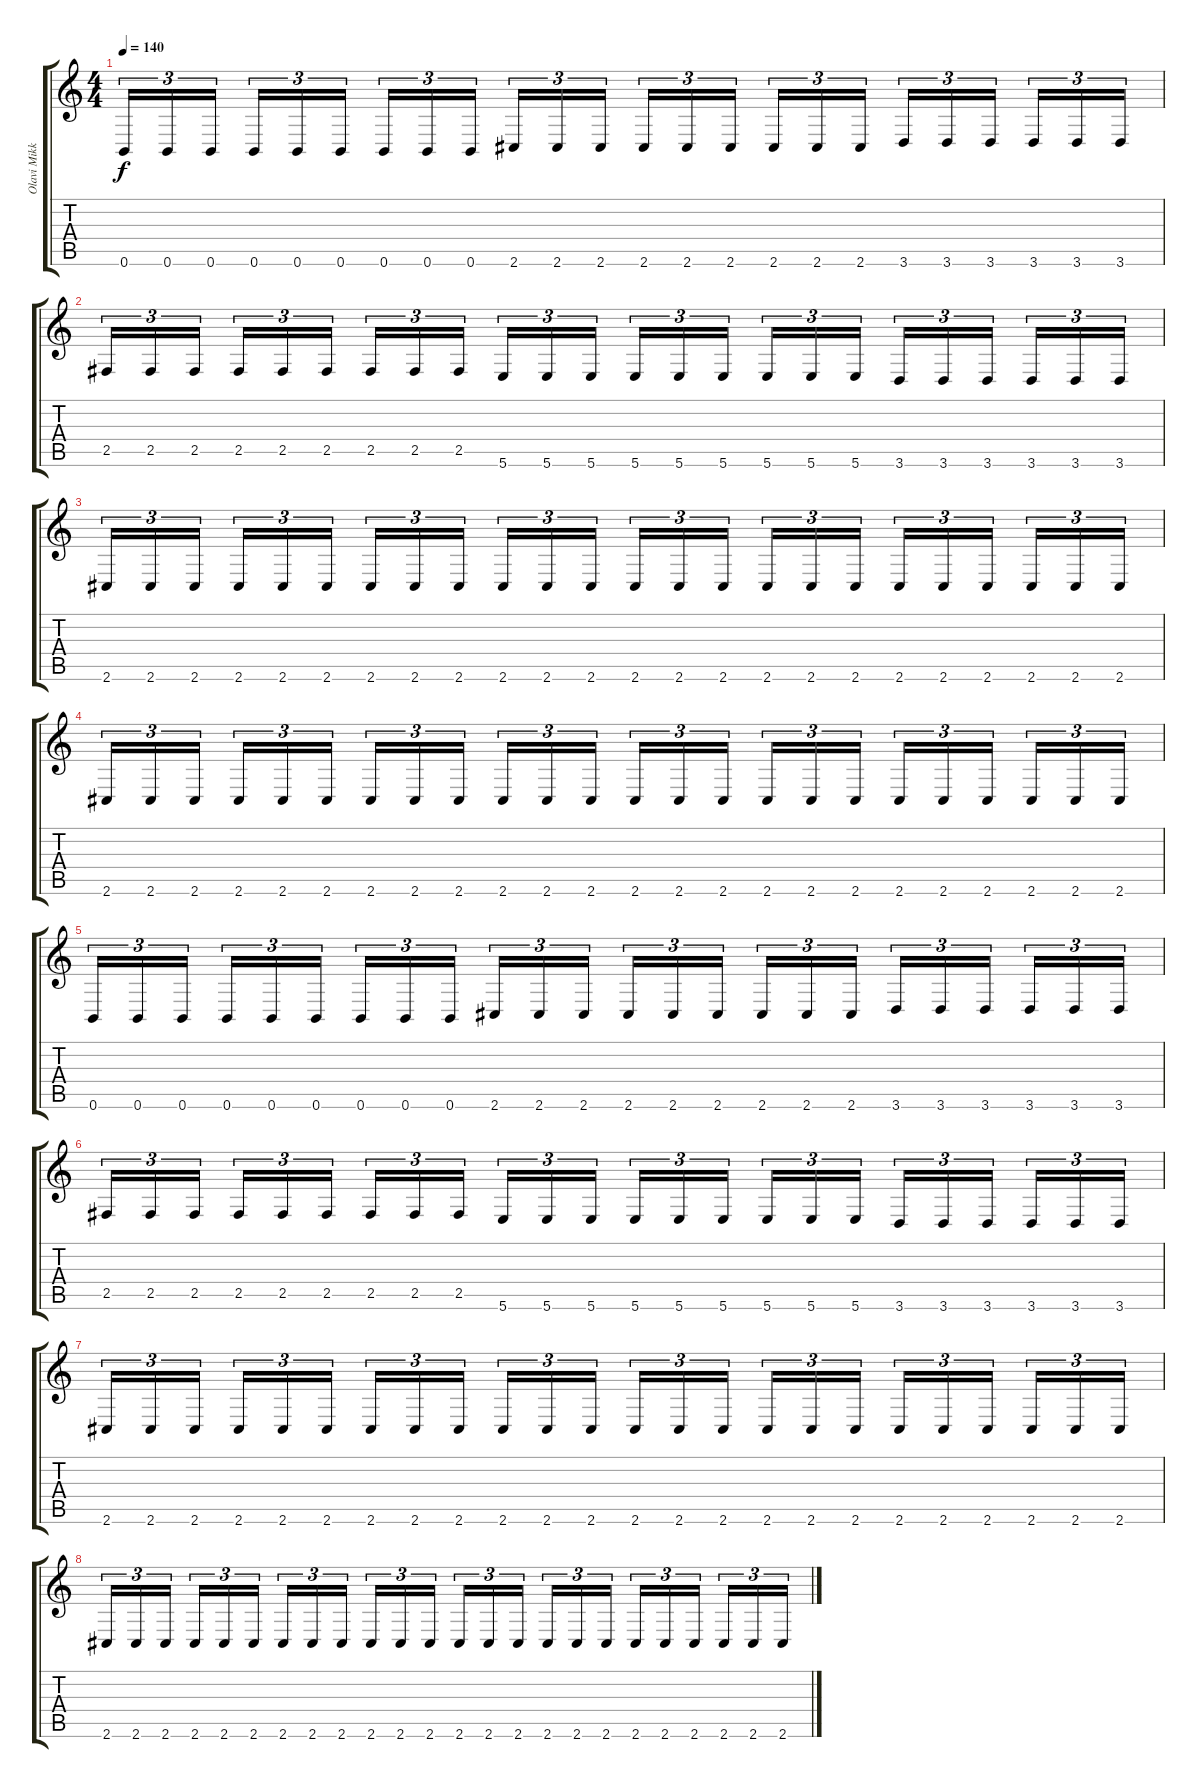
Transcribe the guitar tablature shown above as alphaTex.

\track ("Olavi Mikkonen" "Olavi Mikk") {instrument distortionguitar}
\staff {score tabs}
\tuning (B3 Gb3 D3 A2 E2 B1) {hide}
\ts (4 4)
\tempo 140
\clef g2
\ks c
0.6.16{tu (3 2) dy f} 0.6.16{tu (3 2)} 0.6.16{tu (3 2)} 0.6.16{tu (3 2)} 0.6.16{tu (3 2)} 0.6.16{tu (3 2)} 0.6.16{tu (3 2)} 0.6.16{tu (3 2)} 0.6.16{tu (3 2)} 2.6.16{tu (3 2)} 2.6.16{tu (3 2)} 2.6.16{tu (3 2)} 2.6.16{tu (3 2)} 2.6.16{tu (3 2)} 2.6.16{tu (3 2)} 2.6.16{tu (3 2)} 2.6.16{tu (3 2)} 2.6.16{tu (3 2)} 3.6.16{tu (3 2)} 3.6.16{tu (3 2)} 3.6.16{tu (3 2)} 3.6.16{tu (3 2)} 3.6.16{tu (3 2)} 3.6.16{tu (3 2)} |
2.5.16{tu (3 2)} 2.5.16{tu (3 2)} 2.5.16{tu (3 2)} 2.5.16{tu (3 2)} 2.5.16{tu (3 2)} 2.5.16{tu (3 2)} 2.5.16{tu (3 2)} 2.5.16{tu (3 2)} 2.5.16{tu (3 2)} 5.6.16{tu (3 2)} 5.6.16{tu (3 2)} 5.6.16{tu (3 2)} 5.6.16{tu (3 2)} 5.6.16{tu (3 2)} 5.6.16{tu (3 2)} 5.6.16{tu (3 2)} 5.6.16{tu (3 2)} 5.6.16{tu (3 2)} 3.6.16{tu (3 2)} 3.6.16{tu (3 2)} 3.6.16{tu (3 2)} 3.6.16{tu (3 2)} 3.6.16{tu (3 2)} 3.6.16{tu (3 2)} |
2.6.16{tu (3 2)} 2.6.16{tu (3 2)} 2.6.16{tu (3 2)} 2.6.16{tu (3 2)} 2.6.16{tu (3 2)} 2.6.16{tu (3 2)} 2.6.16{tu (3 2)} 2.6.16{tu (3 2)} 2.6.16{tu (3 2)} 2.6.16{tu (3 2)} 2.6.16{tu (3 2)} 2.6.16{tu (3 2)} 2.6.16{tu (3 2)} 2.6.16{tu (3 2)} 2.6.16{tu (3 2)} 2.6.16{tu (3 2)} 2.6.16{tu (3 2)} 2.6.16{tu (3 2)} 2.6.16{tu (3 2)} 2.6.16{tu (3 2)} 2.6.16{tu (3 2)} 2.6.16{tu (3 2)} 2.6.16{tu (3 2)} 2.6.16{tu (3 2)} |
2.6.16{tu (3 2)} 2.6.16{tu (3 2)} 2.6.16{tu (3 2)} 2.6.16{tu (3 2)} 2.6.16{tu (3 2)} 2.6.16{tu (3 2)} 2.6.16{tu (3 2)} 2.6.16{tu (3 2)} 2.6.16{tu (3 2)} 2.6.16{tu (3 2)} 2.6.16{tu (3 2)} 2.6.16{tu (3 2)} 2.6.16{tu (3 2)} 2.6.16{tu (3 2)} 2.6.16{tu (3 2)} 2.6.16{tu (3 2)} 2.6.16{tu (3 2)} 2.6.16{tu (3 2)} 2.6.16{tu (3 2)} 2.6.16{tu (3 2)} 2.6.16{tu (3 2)} 2.6.16{tu (3 2)} 2.6.16{tu (3 2)} 2.6.16{tu (3 2)} |
0.6.16{tu (3 2)} 0.6.16{tu (3 2)} 0.6.16{tu (3 2)} 0.6.16{tu (3 2)} 0.6.16{tu (3 2)} 0.6.16{tu (3 2)} 0.6.16{tu (3 2)} 0.6.16{tu (3 2)} 0.6.16{tu (3 2)} 2.6.16{tu (3 2)} 2.6.16{tu (3 2)} 2.6.16{tu (3 2)} 2.6.16{tu (3 2)} 2.6.16{tu (3 2)} 2.6.16{tu (3 2)} 2.6.16{tu (3 2)} 2.6.16{tu (3 2)} 2.6.16{tu (3 2)} 3.6.16{tu (3 2)} 3.6.16{tu (3 2)} 3.6.16{tu (3 2)} 3.6.16{tu (3 2)} 3.6.16{tu (3 2)} 3.6.16{tu (3 2)} |
2.5.16{tu (3 2)} 2.5.16{tu (3 2)} 2.5.16{tu (3 2)} 2.5.16{tu (3 2)} 2.5.16{tu (3 2)} 2.5.16{tu (3 2)} 2.5.16{tu (3 2)} 2.5.16{tu (3 2)} 2.5.16{tu (3 2)} 5.6.16{tu (3 2)} 5.6.16{tu (3 2)} 5.6.16{tu (3 2)} 5.6.16{tu (3 2)} 5.6.16{tu (3 2)} 5.6.16{tu (3 2)} 5.6.16{tu (3 2)} 5.6.16{tu (3 2)} 5.6.16{tu (3 2)} 3.6.16{tu (3 2)} 3.6.16{tu (3 2)} 3.6.16{tu (3 2)} 3.6.16{tu (3 2)} 3.6.16{tu (3 2)} 3.6.16{tu (3 2)} |
2.6.16{tu (3 2)} 2.6.16{tu (3 2)} 2.6.16{tu (3 2)} 2.6.16{tu (3 2)} 2.6.16{tu (3 2)} 2.6.16{tu (3 2)} 2.6.16{tu (3 2)} 2.6.16{tu (3 2)} 2.6.16{tu (3 2)} 2.6.16{tu (3 2)} 2.6.16{tu (3 2)} 2.6.16{tu (3 2)} 2.6.16{tu (3 2)} 2.6.16{tu (3 2)} 2.6.16{tu (3 2)} 2.6.16{tu (3 2)} 2.6.16{tu (3 2)} 2.6.16{tu (3 2)} 2.6.16{tu (3 2)} 2.6.16{tu (3 2)} 2.6.16{tu (3 2)} 2.6.16{tu (3 2)} 2.6.16{tu (3 2)} 2.6.16{tu (3 2)} |
2.6.16{tu (3 2)} 2.6.16{tu (3 2)} 2.6.16{tu (3 2)} 2.6.16{tu (3 2)} 2.6.16{tu (3 2)} 2.6.16{tu (3 2)} 2.6.16{tu (3 2)} 2.6.16{tu (3 2)} 2.6.16{tu (3 2)} 2.6.16{tu (3 2)} 2.6.16{tu (3 2)} 2.6.16{tu (3 2)} 2.6.16{tu (3 2)} 2.6.16{tu (3 2)} 2.6.16{tu (3 2)} 2.6.16{tu (3 2)} 2.6.16{tu (3 2)} 2.6.16{tu (3 2)} 2.6.16{tu (3 2)} 2.6.16{tu (3 2)} 2.6.16{tu (3 2)} 2.6.16{tu (3 2)} 2.6.16{tu (3 2)} 2.6.16{tu (3 2)}
